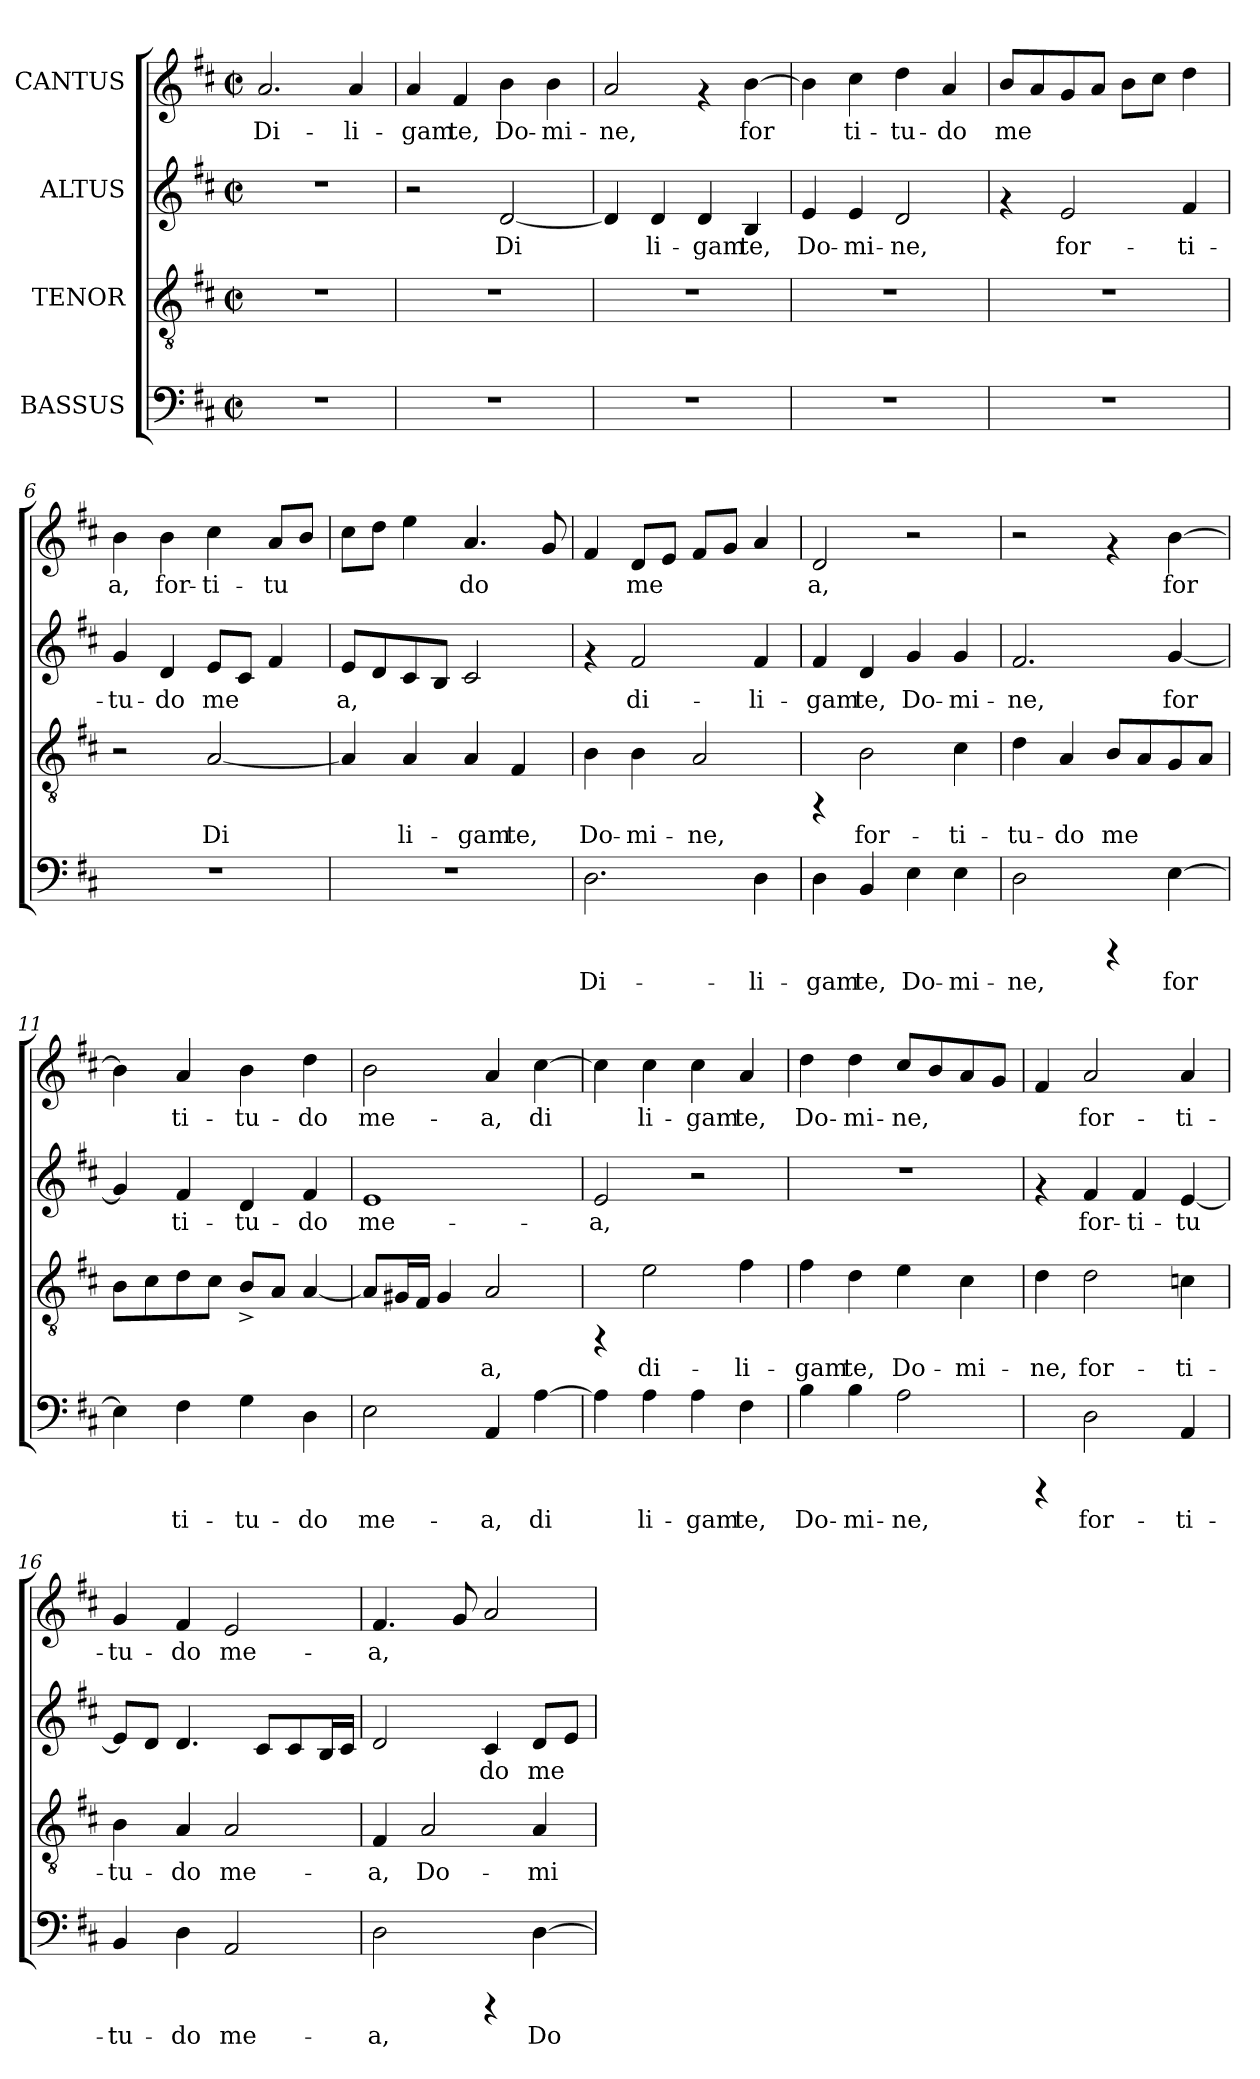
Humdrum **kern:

**kern	**text	**kern	**text	**kern	**text	**kern	**text
*part4	*part4	*part3	*part3	*part2	*part2	*part1	*part1
*staff4	*staff4	*staff3	*staff3	*staff2	*staff2	*staff1	*staff1
*I"BASSUS	*	*I"TENOR	*	*I"ALTUS	*	*I"CANTUS	*
!!LO:PB:g=z
*stria5	*	*stria5	*	*stria5	*	*stria5	*
*clefF4	*	*clefGv2	*	*clefG2	*	*clefG2	*
*k[f#c#]	*	*k[f#c#]	*	*k[f#c#]	*	*k[f#c#]	*
*D:	*	*D:	*	*D:	*	*D:	*
*M2/2	*	*M2/2	*	*M2/2	*	*M2/2	*
*met(c|)	*	*met(c|)	*	*met(c|)	*	*met(c|)	*
=1	=1	=1	=1	=1	=1	=1	=1
!	!	!	!	!	!	!	!LO:LY:b:cj
1r	.	1r	.	1r	.	2.a/	Di-
!	!	!	!	!	!	!	!LO:LY:b:cj
.	.	.	.	.	.	4a/	-li-
=2	=2	=2	=2	=2	=2	=2	=2
!	!	!	!	!	!	!	!LO:LY:b:cj
1r	.	1r	.	2r	.	4a/	-gam
!	!	!	!	!	!	!	!LO:LY:b:cj
.	.	.	.	.	.	4f#/	te,
!	!	!	!	!	!LO:LY:b:cj	!	!LO:LY:b:cj
.	.	.	.	[<2d/	Di-	4b\	Do-
!	!	!	!	!	!	!	!LO:LY:b:cj
.	.	.	.	.	.	4b\	-mi-
=3	=3	=3	=3	=3	=3	=3	=3
!	!	!	!	!	!LO:LY:b:cj	!	!LO:LY:b:cj
1r	.	1r	.	4d/]	--	2a/	-ne,
!	!	!	!	!	!LO:LY:b:cj	!	!
.	.	.	.	4d/	-li-	.	.
!	!	!	!	!	!LO:LY:b:cj	!	!
.	.	.	.	4d/	-gam	4rf	.
!	!	!	!	!	!LO:LY:b:cj	!	!LO:LY:b:cj
.	.	.	.	4B/	te,	[>4b\	for-
=4	=4	=4	=4	=4	=4	=4	=4
!	!	!	!	!	!LO:LY:b:cj	!	!LO:LY:b:cj
1r	.	1r	.	4e/	Do-	4b\]	--
!	!	!	!	!	!LO:LY:b:cj	!	!LO:LY:b:cj
.	.	.	.	4e/	-mi-	4cc#\	-ti-
!	!	!	!	!	!LO:LY:b:cj	!	!LO:LY:b:cj
.	.	.	.	2d/	-ne,	4dd\	-tu-
!	!	!	!	!	!	!	!LO:LY:b:cj
.	.	.	.	.	.	4a/	-do
=5	=5	=5	=5	=5	=5	=5	=5
!	!	!	!	!	!	!	!LO:LY:b:cj
1r	.	1r	.	4rf	.	8b/L	me-
!	!	!	!	!	!	!	!LO:LY:b:cj
.	.	.	.	.	.	8a/	--
!	!	!	!	!	!LO:LY:b:cj	!	!LO:LY:b:cj
.	.	.	.	2e/	for-	8g/	--
!	!	!	!	!	!	!	!LO:LY:b:cj
.	.	.	.	.	.	8a/J	--
!	!	!	!	!	!	!	!LO:LY:b:cj
.	.	.	.	.	.	8b\L	--
!	!	!	!	!	!	!	!LO:LY:b:cj
.	.	.	.	.	.	8cc#\J	--
!	!	!	!	!	!LO:LY:b:cj	!	!LO:LY:b:cj
.	.	.	.	4f#/	-ti-	4dd\	--
=6	=6	=6	=6	=6	=6	=6	=6
!	!	!	!	!	!LO:LY:b:cj	!	!LO:LY:b:cj
1r	.	2r	.	4g/	-tu-	4b\	-a,
!	!	!	!	!	!LO:LY:b:cj	!	!LO:LY:b:cj
.	.	.	.	4d/	-do	4b\	for-
!	!	!	!LO:LY:b:cj	!	!LO:LY:b:cj	!	!LO:LY:b:cj
.	.	[<2A/	Di-	8e/L	me-	4cc#\	-ti-
!	!	!	!	!	!LO:LY:b:cj	!	!
.	.	.	.	8c#/J	--	.	.
!	!	!	!	!	!LO:LY:b:cj	!	!LO:LY:b:cj
.	.	.	.	4f#/	--	8a/L	-tu-
!	!	!	!	!	!	!	!LO:LY:b:cj
.	.	.	.	.	.	8b/J	--
!!LO:LB:g=z
=7	=7	=7	=7	=7	=7	=7	=7
!	!	!	!LO:LY:b:cj	!	!LO:LY:b:cj	!	!LO:LY:b:cj
1r	.	4A/]	--	8e/L	-a,	8cc#\L	--
!	!	!	!	!	!LO:LY:b:cj	!	!LO:LY:b:cj
.	.	.	.	8d/	.	8dd\J	--
!	!	!	!LO:LY:b:cj	!	!LO:LY:b:cj	!	!LO:LY:b:cj
.	.	4A/	-li-	8c#/	.	4ee\	--
!	!	!	!	!	!LO:LY:b:cj	!	!
.	.	.	.	8B/J	.	.	.
!	!	!	!LO:LY:b:cj	!	!LO:LY:b:cj	!	!LO:LY:b:cj
.	.	4A/	-gam	2c#/	.	4.a/	-do
!	!	!	!LO:LY:b:cj	!	!	!	!
.	.	4F#/	te,	.	.	.	.
!	!	!	!	!	!	!	!LO:LY:b:cj
.	.	.	.	.	.	8g/	.
=8	=8	=8	=8	=8	=8	=8	=8
!	!LO:LY:b:cj	!	!LO:LY:b:cj	!	!	!	!LO:LY:b:cj
2.D\	Di-	4B\	Do-	4rf	.	4f#/	.
!	!	!	!LO:LY:b:cj	!	!LO:LY:b:cj	!	!LO:LY:b:cj
.	.	4B\	-mi-	2f#/	di-	8d/L	me-
!	!	!	!	!	!	!	!LO:LY:b:cj
.	.	.	.	.	.	8e/J	--
!	!	!	!LO:LY:b:cj	!	!	!	!LO:LY:b:cj
.	.	2A/	-ne,	.	.	8f#/L	--
!	!	!	!	!	!	!	!LO:LY:b:cj
.	.	.	.	.	.	8g/J	--
!	!LO:LY:b:cj	!	!	!	!LO:LY:b:cj	!	!LO:LY:b:cj
4D\	-li-	.	.	4f#/	-li-	4a/	--
=9	=9	=9	=9	=9	=9	=9	=9
!	!LO:LY:b:cj	!	!	!	!LO:LY:b:cj	!	!LO:LY:b:cj
4D\	-gam	4rFF	.	4f#/	-gam	2d/	-a,
!	!LO:LY:b:cj	!	!LO:LY:b:cj	!	!LO:LY:b:cj	!	!
4BB/	te,	2B\	for-	4d/	te,	.	.
!	!LO:LY:b:cj	!	!	!	!LO:LY:b:cj	!	!
4E\	Do-	.	.	4g/	Do-	2r	.
!	!LO:LY:b:cj	!	!LO:LY:b:cj	!	!LO:LY:b:cj	!	!
4E\	-mi-	4c#\	-ti-	4g/	-mi-	.	.
=10	=10	=10	=10	=10	=10	=10	=10
!	!LO:LY:b:cj	!	!LO:LY:b:cj	!	!LO:LY:b:cj	!	!
2D\	-ne,	4d\	-tu-	2.f#/	-ne,	2r	.
!	!	!	!LO:LY:b:cj	!	!	!	!
.	.	4A/	-do	.	.	.	.
!	!	!	!LO:LY:b:cj	!	!	!	!
4rCCC	.	8B/L	me-	.	.	4rf	.
!	!	!	!LO:LY:b:cj	!	!	!	!
.	.	8A/	--	.	.	.	.
!	!LO:LY:b:cj	!	!LO:LY:b:cj	!	!LO:LY:b:cj	!	!LO:LY:b:cj
[>4E\	for-	8G/	--	[<4g/	for-	[>4b\	for-
!	!	!	!LO:LY:b:cj	!	!	!	!
.	.	8A/J	--	.	.	.	.
=11	=11	=11	=11	=11	=11	=11	=11
!	!LO:LY:b:cj	!	!LO:LY:b:cj	!	!LO:LY:b:cj	!	!LO:LY:b:cj
4E\]	--	8B\L	--	4g/]	--	4b\]	--
!	!	!	!LO:LY:b:cj	!	!	!	!
.	.	8c#\	--	.	.	.	.
!	!LO:LY:b:cj	!	!LO:LY:b:cj	!	!LO:LY:b:cj	!	!LO:LY:b:cj
4F#\	-ti-	8d\	--	4f#/	-ti-	4a/	-ti-
!	!	!	!LO:LY:b:cj	!	!	!	!
.	.	8c#\J	--	.	.	.	.
!	!LO:LY:b:cj	!	!LO:LY:b:cj	!	!LO:LY:b:cj	!	!LO:LY:b:cj
4G\	-tu-	8B^>/L	--	4d/	-tu-	4b\	-tu-
!	!	!	!LO:LY:b:cj	!	!	!	!
.	.	8A/J	--	.	.	.	.
!	!LO:LY:b:cj	!	!LO:LY:b:cj	!	!LO:LY:b:cj	!	!LO:LY:b:cj
4D\	-do	[<4A/	--	4f#/	-do	4dd\	-do
=12	=12	=12	=12	=12	=12	=12	=12
!	!LO:LY:b:cj	!	!LO:LY:b:cj	!	!LO:LY:b:cj	!	!LO:LY:b:cj
2E\	me-	8A/L]	--	1e	me-	2b\	me-
!	!	!	!LO:LY:b:cj	!	!	!	!
.	.	16G#/	--	.	.	.	.
!	!	!	!LO:LY:b:cj	!	!	!	!
.	.	16F#/J	--	.	.	.	.
!	!	!	!LO:LY:b:cj	!	!	!	!
.	.	4G#/	--	.	.	.	.
!	!LO:LY:b:cj	!	!LO:LY:b:cj	!	!	!	!LO:LY:b:cj
4AA/	-a,	2A/	-a,	.	.	4a/	-a,
!	!LO:LY:b:cj	!	!	!	!	!	!LO:LY:b:cj
[>4A\	di-	.	.	.	.	[>4cc#\	di-
!!LO:PB:g=z
=13	=13	=13	=13	=13	=13	=13	=13
!	!LO:LY:b:cj	!	!	!	!LO:LY:b:cj	!	!LO:LY:b:cj
4A\]	--	4rFF	.	2e/	-a,	4cc#\]	--
!	!LO:LY:b:cj	!	!LO:LY:b:cj	!	!	!	!LO:LY:b:cj
4A\	-li-	2e\	di-	.	.	4cc#\	-li-
!	!LO:LY:b:cj	!	!	!	!	!	!LO:LY:b:cj
4A\	-gam	.	.	2r	.	4cc#\	-gam
!	!LO:LY:b:cj	!	!LO:LY:b:cj	!	!	!	!LO:LY:b:cj
4F#\	te,	4f#\	-li-	.	.	4a/	te,
=14	=14	=14	=14	=14	=14	=14	=14
!	!LO:LY:b:cj	!	!LO:LY:b:cj	!	!	!	!LO:LY:b:cj
4B\	Do-	4f#\	-gam	1r	.	4dd\	Do-
!	!LO:LY:b:cj	!	!LO:LY:b:cj	!	!	!	!LO:LY:b:cj
4B\	-mi-	4d\	te,	.	.	4dd\	-mi-
!	!LO:LY:b:cj	!	!LO:LY:b:cj	!	!	!	!LO:LY:b:cj
2A\	-ne,	4e\	Do-	.	.	8cc#/L	-ne,
!	!	!	!	!	!	!	!LO:LY:b:cj
.	.	.	.	.	.	8b/	.
!	!	!	!LO:LY:b:cj	!	!	!	!LO:LY:b:cj
.	.	4c#\	-mi-	.	.	8a/	.
!	!	!	!	!	!	!	!LO:LY:b:cj
.	.	.	.	.	.	8g/J	.
=15	=15	=15	=15	=15	=15	=15	=15
!	!	!	!LO:LY:b:cj	!	!	!	!LO:LY:b:cj
4rCCC	.	4d\	-ne,	4rf	.	4f#/	.
!	!LO:LY:b:cj	!	!LO:LY:b:cj	!	!LO:LY:b:cj	!	!LO:LY:b:cj
2D\	for-	2d\	for-	4f#/	for-	2a/	for-
!	!	!	!	!	!LO:LY:b:cj	!	!
.	.	.	.	4f#/	-ti-	.	.
!	!LO:LY:b:cj	!	!LO:LY:b:cj	!	!LO:LY:b:cj	!	!LO:LY:b:cj
4AA/	-ti-	4cn\	-ti-	[<4e/	-tu-	4a/	-ti-
=16	=16	=16	=16	=16	=16	=16	=16
!	!LO:LY:b:cj	!	!LO:LY:b:cj	!	!LO:LY:b:cj	!	!LO:LY:b:cj
4BB/	-tu-	4B\	-tu-	8e/L]	--	4g/	-tu-
!	!	!	!	!	!LO:LY:b:cj	!	!
.	.	.	.	8d/J	--	.	.
!	!LO:LY:b:cj	!	!LO:LY:b:cj	!	!LO:LY:b:cj	!	!LO:LY:b:cj
4D\	-do	4A/	-do	4.d/	--	4f#/	-do
!	!LO:LY:b:cj	!	!LO:LY:b:cj	!	!	!	!LO:LY:b:cj
2AA/	me-	2A/	me-	.	.	2e/	me-
!	!	!	!	!	!LO:LY:b:cj	!	!
.	.	.	.	8c#/L	--	.	.
!	!	!	!	!	!LO:LY:b:cj	!	!
.	.	.	.	8c#/	--	.	.
!	!	!	!	!	!LO:LY:b:cj	!	!
.	.	.	.	16B/	--	.	.
!	!	!	!	!	!LO:LY:b:cj	!	!
.	.	.	.	16c#/J	--	.	.
=17	=17	=17	=17	=17	=17	=17	=17
!	!LO:LY:b:cj	!	!LO:LY:b:cj	!	!LO:LY:b:cj	!	!LO:LY:b:cj
2D\	-a,	4F#/	-a,	2d/	--	4.f#/	-a,
!	!	!	!LO:LY:b:cj	!	!	!	!
.	.	2A/	Do-	.	.	.	.
!	!	!	!	!	!	!	!LO:LY:b:cj
.	.	.	.	.	.	8g/	.
!	!	!	!	!	!LO:LY:b:cj	!	!LO:LY:b:cj
4rCCC	.	.	.	4c#/	-do	2a/	.
!	!LO:LY:b:cj	!	!LO:LY:b:cj	!	!LO:LY:b:cj	!	!
[>4D\	Do-	4A/	-mi-	8d/L	me-	.	.
!	!	!	!	!	!LO:LY:b:cj	!	!
.	.	.	.	8e/J	--	.	.
=	=	=	=	=	=	=	=
*-	*-	*-	*-	*-	*-	*-	*-
